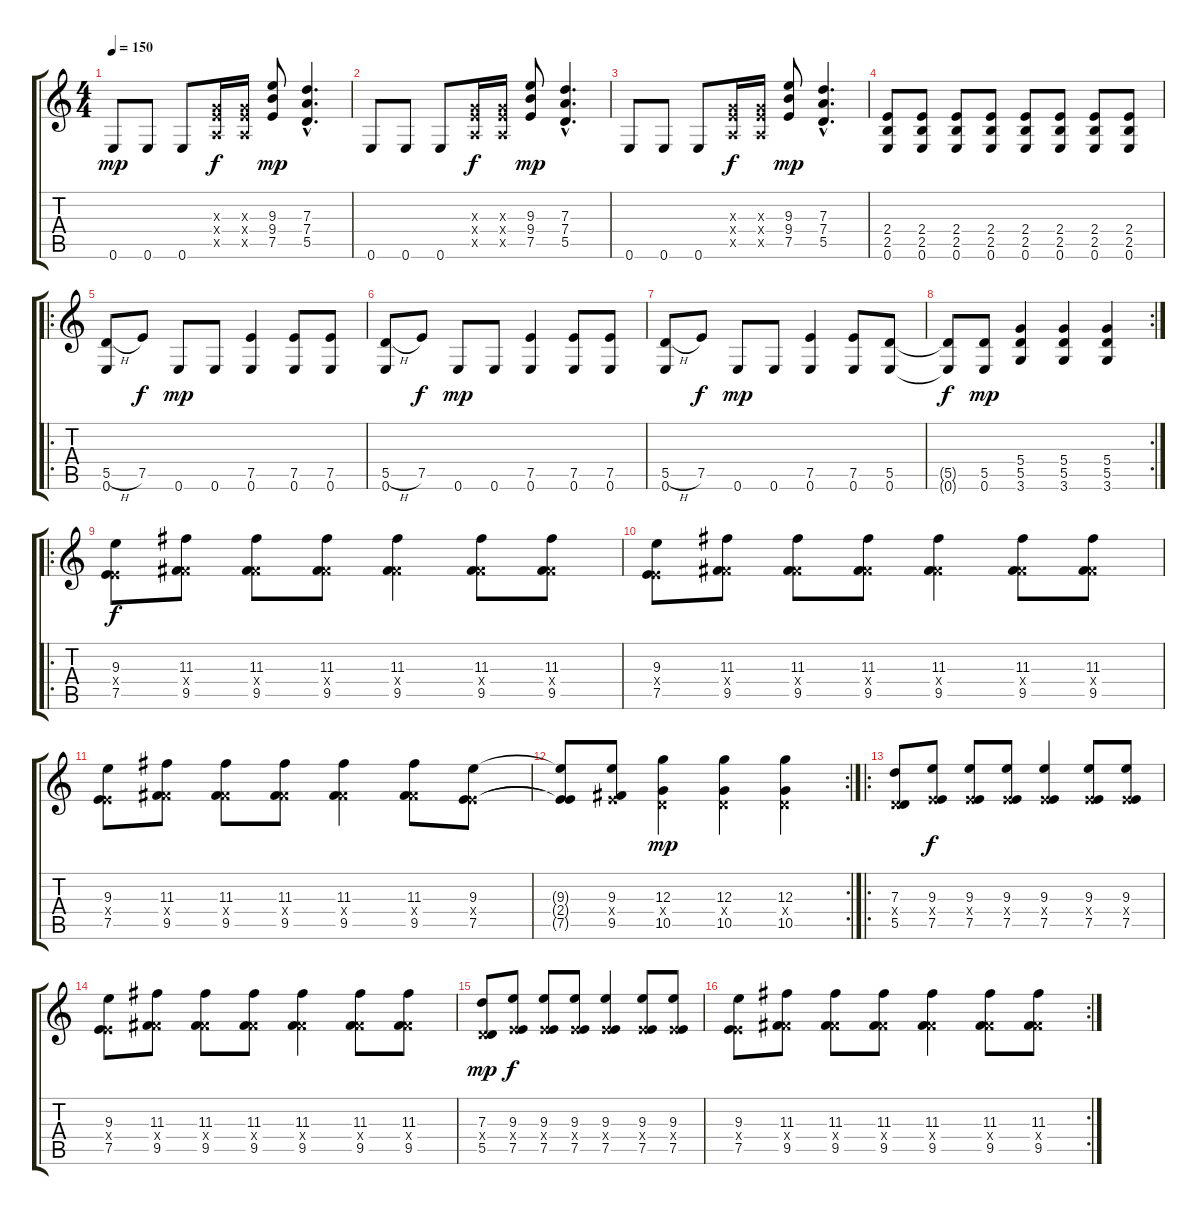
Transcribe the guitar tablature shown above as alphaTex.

\track "" {instrument overdrivenguitar}
\staff {score tabs}
\tuning (E4 B3 G3 D3 A2 E2) {hide}
\ts (4 4)
\tempo 150
\clef g2
\ks c
0.6.8{dy mp} 0.6.8 0.6.8 (0.3{x} 2.4{x} 0.5{x}).16{dy f} (0.3{x} 2.4{x} 0.5{x}).16 (9.3 9.4 7.5).8{dy mp} (7.3{hac} 7.4{hac} 5.5{hac}).4{d} |
0.6.8 0.6.8 0.6.8 (0.3{x} 2.4{x} 0.5{x}).16{dy f} (0.3{x} 2.4{x} 0.5{x}).16 (9.3 9.4 7.5).8{dy mp} (7.3{hac} 7.4{hac} 5.5{hac}).4{d} |
0.6.8 0.6.8 0.6.8 (0.3{x} 2.4{x} 0.5{x}).16{dy f} (0.3{x} 2.4{x} 0.5{x}).16 (9.3 9.4 7.5).8{dy mp} (7.3{hac} 7.4{hac} 5.5{hac}).4{d} |
(2.4 2.5 0.6).8 (2.4 2.5 0.6).8 (2.4 2.5 0.6).8 (2.4 2.5 0.6).8 (2.4 2.5 0.6).8 (2.4 2.5 0.6).8 (2.4 2.5 0.6).8 (2.4 2.5 0.6).8 |
\ro
(5.5{h} 0.6).8 7.5.8{dy f} 0.6.8{dy mp} 0.6.8 (7.5 0.6).4 (7.5 0.6).8 (7.5 0.6).8 |
(5.5{h} 0.6).8 7.5.8{dy f} 0.6.8{dy mp} 0.6.8 (7.5 0.6).4 (7.5 0.6).8 (7.5 0.6).8 |
(5.5{h} 0.6).8 7.5.8{dy f} 0.6.8{dy mp} 0.6.8 (7.5 0.6).4 (7.5 0.6).8 (5.5 0.6).8 |
\rc 2
(5.5{t} 0.6{t}).8{dy f} (5.5 0.6).8{dy mp} (5.4 5.5 3.6).4 (5.4 5.5 3.6).4 (5.4 5.5 3.6).4 |
\ro
(9.3 2.4{x} 7.5).8{dy f} (11.3 4.4{x} 9.5).8 (11.3 4.4{x} 9.5).8 (11.3 4.4{x} 9.5).8 (11.3 4.4{x} 9.5).4 (11.3 4.4{x} 9.5).8 (11.3 4.4{x} 9.5).8 |
(9.3 2.4{x} 7.5).8 (11.3 4.4{x} 9.5).8 (11.3 4.4{x} 9.5).8 (11.3 4.4{x} 9.5).8 (11.3 4.4{x} 9.5).4 (11.3 4.4{x} 9.5).8 (11.3 4.4{x} 9.5).8 |
(9.3 2.4{x} 7.5).8 (11.3 4.4{x} 9.5).8 (11.3 4.4{x} 9.5).8 (11.3 4.4{x} 9.5).8 (11.3 4.4{x} 9.5).4 (11.3 4.4{x} 9.5).8 (9.3 2.4{x} 7.5).8 |
\rc 2
(9.3{t} 2.4{t} 7.5{t}).8 (9.3 2.4{x} 9.5).8 (12.3 0.4{x} 10.5).4{dy mp} (12.3 0.4{x} 10.5).4 (12.3 0.4{x} 10.5).4 |
\ro
(7.3 0.4{x} 5.5).8 (9.3 2.4{x} 7.5).8{dy f} (9.3 2.4{x} 7.5).8 (9.3 2.4{x} 7.5).8 (9.3 2.4{x} 7.5).4 (9.3 2.4{x} 7.5).8 (9.3 2.4{x} 7.5).8 |
(9.3 2.4{x} 7.5).8 (11.3 4.4{x} 9.5).8 (11.3 4.4{x} 9.5).8 (11.3 4.4{x} 9.5).8 (11.3 4.4{x} 9.5).4 (11.3 4.4{x} 9.5).8 (11.3 4.4{x} 9.5).8 |
(7.3 0.4{x} 5.5).8{dy mp} (9.3 2.4{x} 7.5).8{dy f} (9.3 2.4{x} 7.5).8 (9.3 2.4{x} 7.5).8 (9.3 2.4{x} 7.5).4 (9.3 2.4{x} 7.5).8 (9.3 2.4{x} 7.5).8 |
\rc 2
(9.3 2.4{x} 7.5).8 (11.3 4.4{x} 9.5).8 (11.3 4.4{x} 9.5).8 (11.3 4.4{x} 9.5).8 (11.3 4.4{x} 9.5).4 (11.3 4.4{x} 9.5).8 (11.3 4.4{x} 9.5).8
